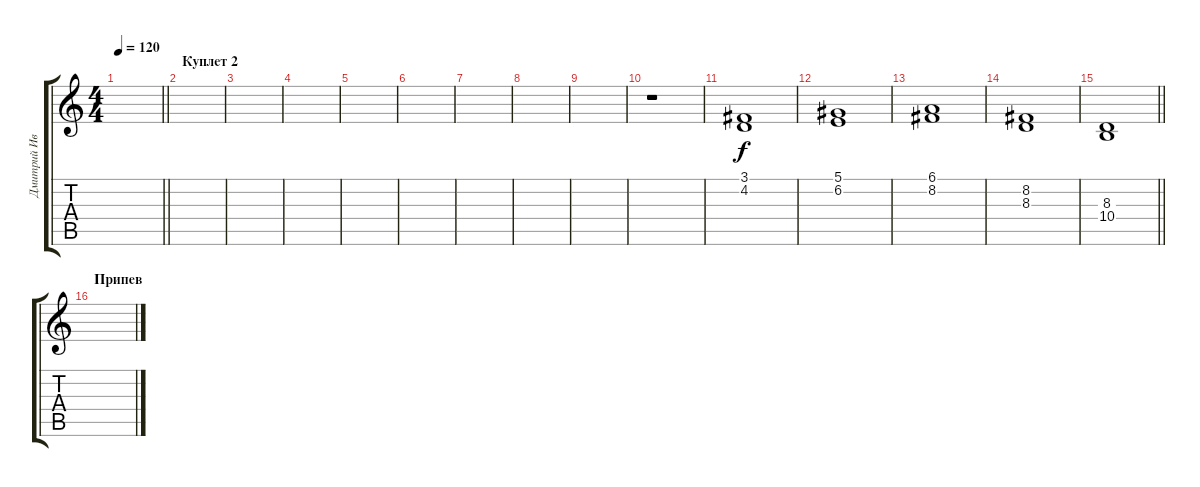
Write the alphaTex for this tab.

\track ("Дмитрий Иванов        (Синтезатор)" "Дмитрий Ив") {instrument pad2warm}
\staff {score tabs}
\tuning (Eb4 Bb3 Gb3 Db3 Ab2 Eb2) {hide}
\ts (4 4)
\tempo 120
\clef g2
\barLineRight lightlight
\ks c
|
\section ("" "Куплет 2")
|
|
|
|
|
|
|
|
r.1{volume 12 instrument stringensemble2} |
(3.1 4.2).1 |
(5.1 6.2).1 |
(6.1 8.2).1 |
(8.2 8.3).1 |
\barLineRight lightlight
(8.3 10.4).1 |
\section ("" "Припев")
